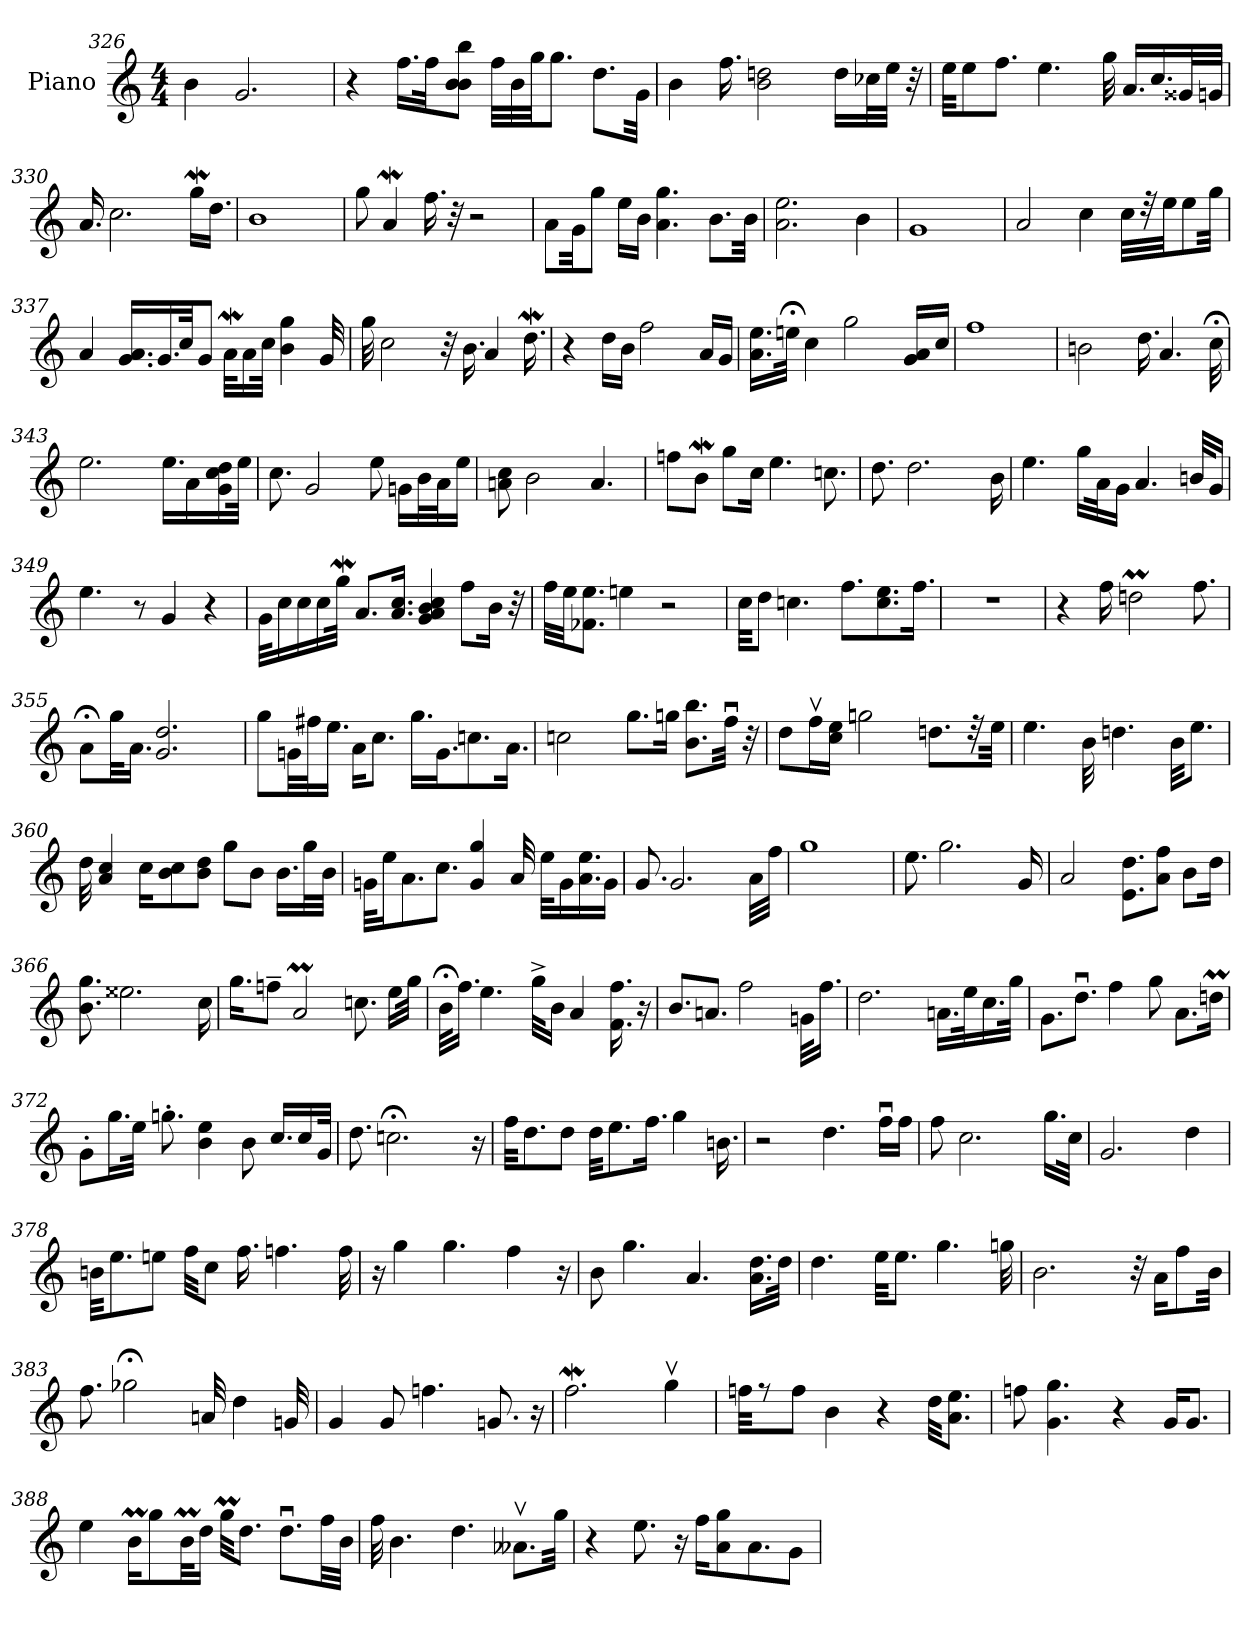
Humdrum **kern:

**kern
*part1
*staff1
*I"Piano
*I'Pno
*clefG2
*k[]
*M4/4
=326
4b\
2.g/
=327
4r
16.ff\LL
32ff\JK
8b\ 8b\ 8bb\J
32ff\LLL
32b\
32gg\JJ
8.gg\J
8.dd\L
32g\Jkk
=328
4b\
16.ff\
2b\ 2ddn\
16dd\LL
32cc-X\L
32ee\JJJ
32r
!!LO:LB:g=z
=329
32ee\KKL
8ee\
8.ff\J
4.ee\
32gg\
16.a/LL
16.cc/
32g##X/L
32gn/JJJ
=330
16.a/
2.cc\
16ggW\LL
16.dd\JJ
=331
1b
=332
8gg\
4aW/
16.ff\
32r
2r
!!LO:LB:g=z
=333
8a\L
32g\KK
8gg\J
16ee\LL
16b\JJ
4.a\ 4.gg\
8.b\L
32b\Jkk
=334
2.a\ 2.ee\
4b\
=335
1g
=336
2a/
4cc\
32cc\LLL
32r
32ee\JJ
8ee\
32gg\Jkk
!!LO:LB:g=z
=337
4a/
16.g/ 16.a/LL
16.g/
32cc/JK
8g/J
32aW\KLL
16a\
32cc\JJk
4b\ 4gg\
32g/
=338
32gg\
2cc\
32r
16.b\
4a/
16.ddW\
=339
4r
16dd\LL
16b\JJ
2ff\
16a/LL
16g/JJ
=340
16.a\ 16.ee\LL
32een;<\JJk
4cc\
2gg\
16g/ 16a/LL
16cc/JJ
!!LO:LB:g=z
=341
1ff
=342
2bn\
16.dd\
4.a/
32cc;<\
=343
2.ee\
16.ee\LL
16a\
16g\ 16cc\ 16dd\
32ee\JJk
=344
8.cc\
2g/
8ee\
16gn\LL
32b\L
32a\J
16ee\JJ
!!LO:LB:g=z
=345
8an\ 8cc\
2b\
4.a/
=346
8ffn\L
8bW\J
8gg\L
16cc\Jk
4.ee\
8.ccn\
=347
8.dd\
2.dd\
16b\
=348
4.ee\
16gg\LL
32a\K
16g\JJ
4.a/
32bn/KLL
16g/JJ
!!LO:PB:g=z
=349
4.ee\
8r
4g/
4r
=350
32g\KLL
16cc\
16cc\
16cc\
32ggW\JJk
8.a/L
16.a/ 16.cc/Jk
4g/ 4a/ 4b/ 4cc/
8ff\L
16b\Jk
32r
=351
32ff\LLL
32ee\JJ
8.f-X\ 8.ee\J
4een\
2r
=352
32cc\KKL
8dd\J
4.ccn\
8.ff\L
8.cc\ 8.ee\
16.ff\Jk
!!LO:LB:g=z
=353
1r
=354
4r
16ff\
2ddnM\
8.ff\
=355
8a;<\L
32gg\KL
16.a\JJ
2.g/ 2.dd/
=356
8gg\L
32gn\LL
32ff#X\J
16.ee\JJ
16a\KL
8.cc\J
16.gg\LL
16.g\J
8.ccn\
16.a\Jk
!!LO:LB:g=z
=357
2ccn\
8.gg\L
16ggn\Jk
8.b\ 8.bb\L
32ffu\Jkk
32r
=358
8dd\L
16ffv\L
16cc\ 16ee\JJ
2ggn\
8.ddn\L
32r
32ee\Jkk
=359
4.ee\
32b\
4.ddn\
32b\KKL
8.ee\J
=360
32dd\
4a/ 4cc/
16cc\KL
8b\ 8cc\
8b\ 8dd\J
8gg\L
8b\J
16.b\LL
32gg\L
32b\JJJ
!!LO:LB:g=z
=361
32gn\KLL
16ee\J
8.a\
8.cc\J
4g/ 4gg/
32a/
32ee\KLL
16g\
16.a\ 16.ee\
16g\JJ
=362
8.g/
2.g/
32a\LLL
32ff\JJJ
=363
1gg
=364
8.ee\
2.gg\
16g/
!!LO:LB:g=z
=365
2a/
8.e\ 8.dd\L
8a\ 8ff\J
8b\L
16dd\Jk
=366
8.b\ 8.gg\
2.ee##X\
16cc\
=367
16.gg\KL
8ffn~\J
2aM/
8.ccn\
16ee\LL
32gg\JJk
=368
32b;<\KLL
16.ff\JJ
4.ee\
32gg^\KLL
16b\JJ
4a/
16.f\ 16.ff\
16r
!!LO:LB:g=z
=369
8.b/L
8.an/J
2ff\
32gn\KLL
16.ff\JJ
=370
2.dd\
16.an\LL
32ee\K
16.cc\
32gg\JJk
=371
8.g\L
8.ddu\J
4ff\
8gg\
8.a\L
16ddnM\Jk
=372
8g'\L
16.gg\L
32ee\JJk
8.ggn'\
4b\ 4ee\
8b\
16.cc/LL
16cc/
32g/JJk
!!LO:LB:g=z
=373
8.dd\
2.ccn;<\
16r
=374
32ff\KKL
8.dd\
8dd\J
32dd\KKL
8.ee\
16.ff\Jk
4gg\
16.bn\
=375
2r
4.dd\
16ffu\LL
16ff\JJ
=376
8ff\
2.cc\
16.gg\LL
32cc\JJk
!!LO:LB:g=z
=377
2.g/
4dd\
=378
32bn\KKL
8.ee\
8een\J
32ff\KKL
8cc\J
16.ff\
4.ffn\
32ff\
=379
16r
4gg\
4.gg\
4ff\
16r
=380
8b\
4.gg\
4.a/
16.a\ 16.dd\LL
32dd\JJk
!!LO:LB:g=z
=381
4.dd\
32ee\KKL
8.ee\J
4.gg\
32ggn\
=382
2.b\
32r
16a\KL
8ff\
32b\Jkk
=383
8.ff\
2gg-X;<\
32an/
4dd\
32gn/
=384
4g/
8g/
4.ffn\
8.gn/
16r
!!LO:LB:g=z
=385
2.ffw\
4ggv\
=386
32ffn\KKL
8r
8ff\J
4b\
4r
32dd\KKL
8.a\ 8.ee\J
=387
8ffn\
4.g\ 4.gg\
4r
16g/KL
8.g/J
=388
4ee\
16bm\KL
8gg\
32bm\KL
16dd\JJ
32ggM\KKL
8.dd\J
8.ddu\L
32ff\LL
32b\JJJ
!!LO:LB:g=z
=389
32ff\
4.b\
4.dd\
8.a--Xv\L
32gg\Jkk
=390
4r
8.ee\
16r
16ff\KL
8a\ 8gg\
8.a\
8g\J
=
*-
